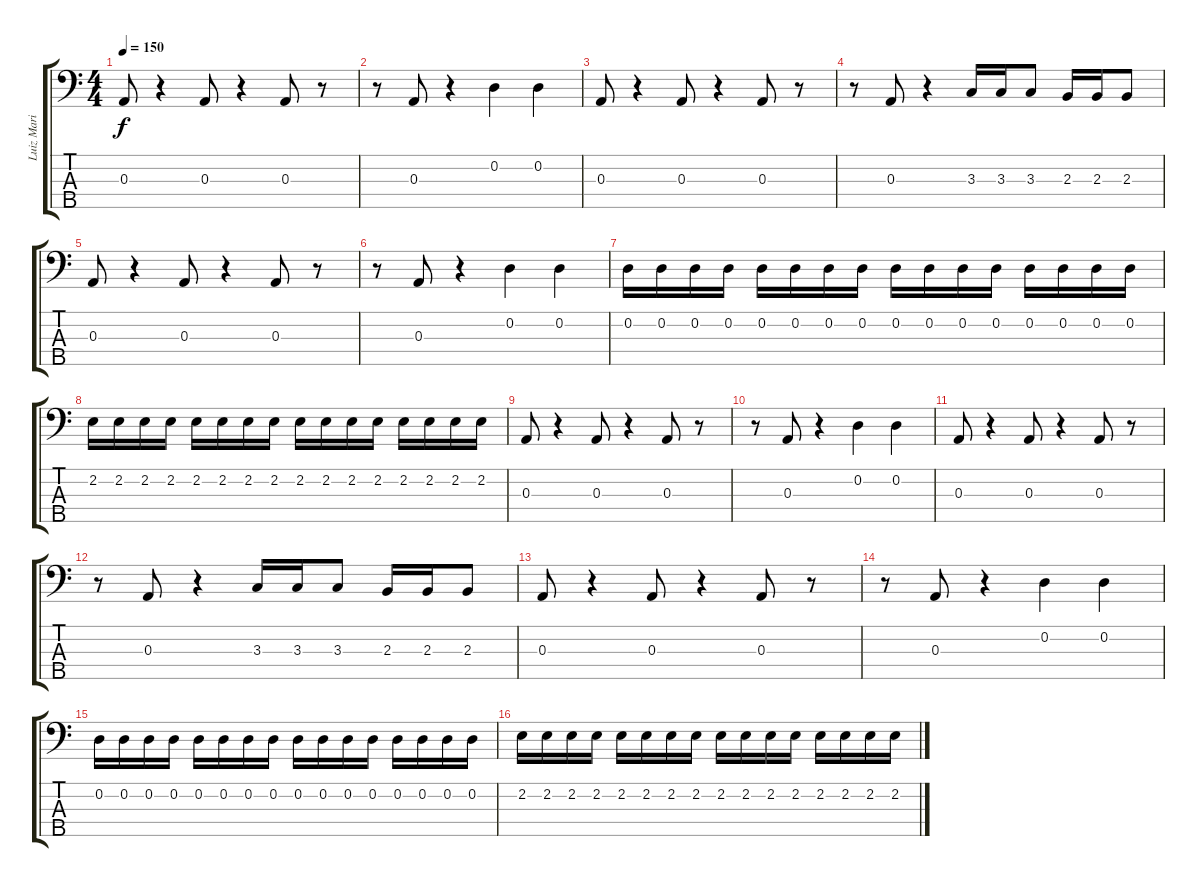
\track (" Luiz Mariutti" " Luiz Mari") {instrument fretlessbass}
\staff {score tabs}
\tuning (G2 D2 A1 E1 B0) {hide}
\ts (4 4)
\tempo 150
\clef f4
\ks c
0.3.8{dy f instrument fretlessbass} r.4 0.3.8 r.4 0.3.8 r.8 |
r.8 0.3.8 r.4 0.2.4 0.2.4 |
0.3.8 r.4 0.3.8 r.4 0.3.8 r.8 |
r.8 0.3.8 r.4 3.3.16 3.3.16 3.3.8 2.3.16 2.3.16 2.3.8 |
0.3.8 r.4 0.3.8 r.4 0.3.8 r.8 |
r.8 0.3.8 r.4 0.2.4 0.2.4 |
0.2.16 0.2.16 0.2.16 0.2.16 0.2.16 0.2.16 0.2.16 0.2.16 0.2.16 0.2.16 0.2.16 0.2.16 0.2.16 0.2.16 0.2.16 0.2.16 |
2.2.16 2.2.16 2.2.16 2.2.16 2.2.16 2.2.16 2.2.16 2.2.16 2.2.16 2.2.16 2.2.16 2.2.16 2.2.16 2.2.16 2.2.16 2.2.16 |
0.3.8 r.4 0.3.8 r.4 0.3.8 r.8 |
r.8 0.3.8 r.4 0.2.4 0.2.4 |
0.3.8 r.4 0.3.8 r.4 0.3.8 r.8 |
r.8 0.3.8 r.4 3.3.16 3.3.16 3.3.8 2.3.16 2.3.16 2.3.8 |
0.3.8 r.4 0.3.8 r.4 0.3.8 r.8 |
r.8 0.3.8 r.4 0.2.4 0.2.4 |
0.2.16 0.2.16 0.2.16 0.2.16 0.2.16 0.2.16 0.2.16 0.2.16 0.2.16 0.2.16 0.2.16 0.2.16 0.2.16 0.2.16 0.2.16 0.2.16 |
2.2.16 2.2.16 2.2.16 2.2.16 2.2.16 2.2.16 2.2.16 2.2.16 2.2.16 2.2.16 2.2.16 2.2.16 2.2.16 2.2.16 2.2.16 2.2.16
